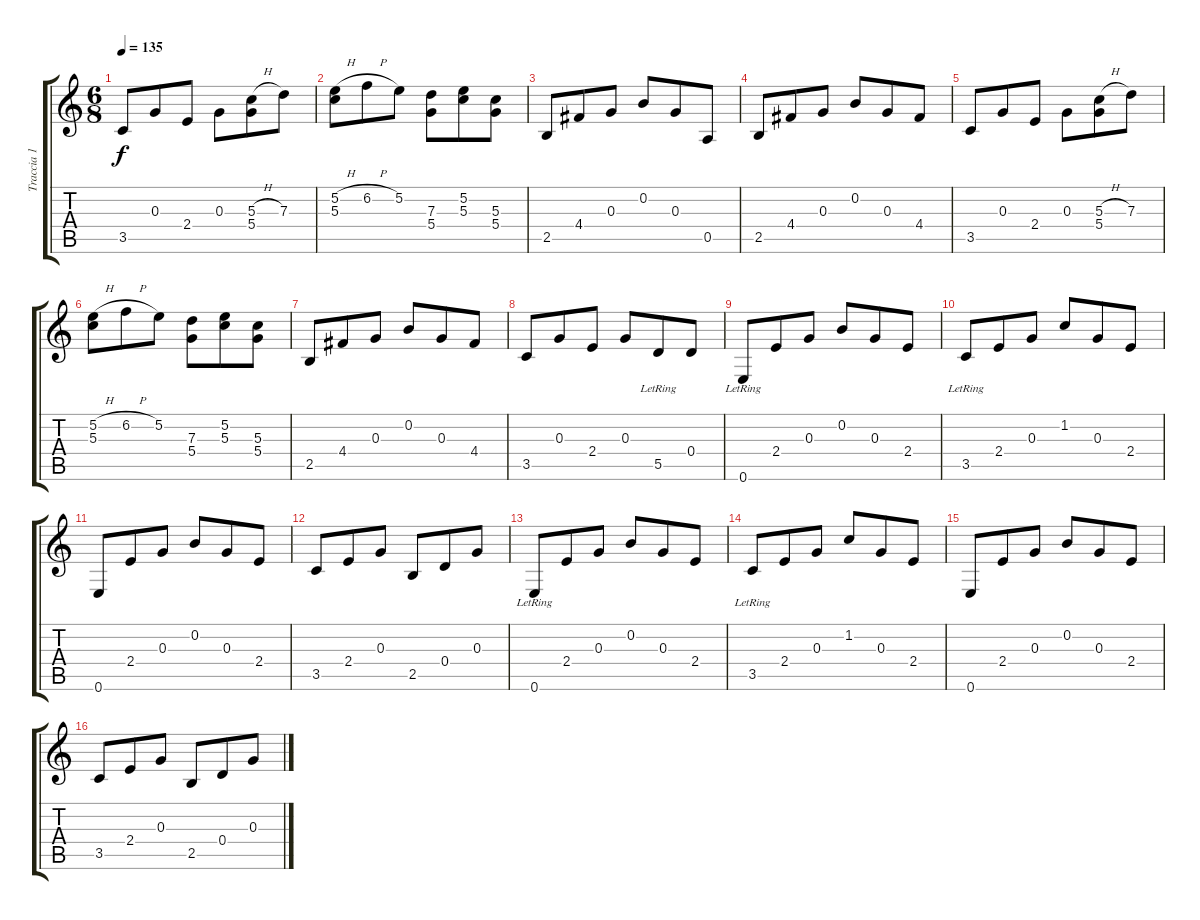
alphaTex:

\track ("Traccia 1" "Traccia 1") {instrument acousticguitarnylon}
\staff {score tabs}
\tuning (E4 B3 G3 D3 A2 E2) {hide}
\ts (6 8)
\tempo 135
\clef g2
\ks c
3.5.8{dy f} 0.3.8 2.4.8 0.3.8 (5.3{h} 5.4).8 7.3.8 |
(5.2{h} 5.3).8 6.2{h}.8 5.2.8 (7.3 5.4).8 (5.2 5.3).8 (5.3 5.4).8 |
2.5.8 4.4.8 0.3.8 0.2.8 0.3.8 0.5.8 |
2.5.8 4.4.8 0.3.8 0.2.8 0.3.8 4.4.8 |
3.5.8 0.3.8 2.4.8 0.3.8 (5.3{h} 5.4).8 7.3.8 |
(5.2{h} 5.3).8 6.2{h}.8 5.2.8 (7.3 5.4).8 (5.2 5.3).8 (5.3 5.4).8 |
2.5.8 4.4.8 0.3.8 0.2.8 0.3.8 4.4.8 |
3.5.8 0.3.8 2.4.8 0.3.8 5.5{lr}.8 0.4.8 |
0.6{lr}.8 2.4.8 0.3.8 0.2.8 0.3.8 2.4.8 |
3.5{lr}.8 2.4.8 0.3.8 1.2.8 0.3.8 2.4.8 |
0.6.8 2.4.8 0.3.8 0.2.8 0.3.8 2.4.8 |
3.5.8 2.4.8 0.3.8 2.5.8 0.4.8 0.3.8 |
0.6{lr}.8 2.4.8 0.3.8 0.2.8 0.3.8 2.4.8 |
3.5{lr}.8 2.4.8 0.3.8 1.2.8 0.3.8 2.4.8 |
0.6.8 2.4.8 0.3.8 0.2.8 0.3.8 2.4.8 |
3.5.8 2.4.8 0.3.8 2.5.8 0.4.8 0.3.8
